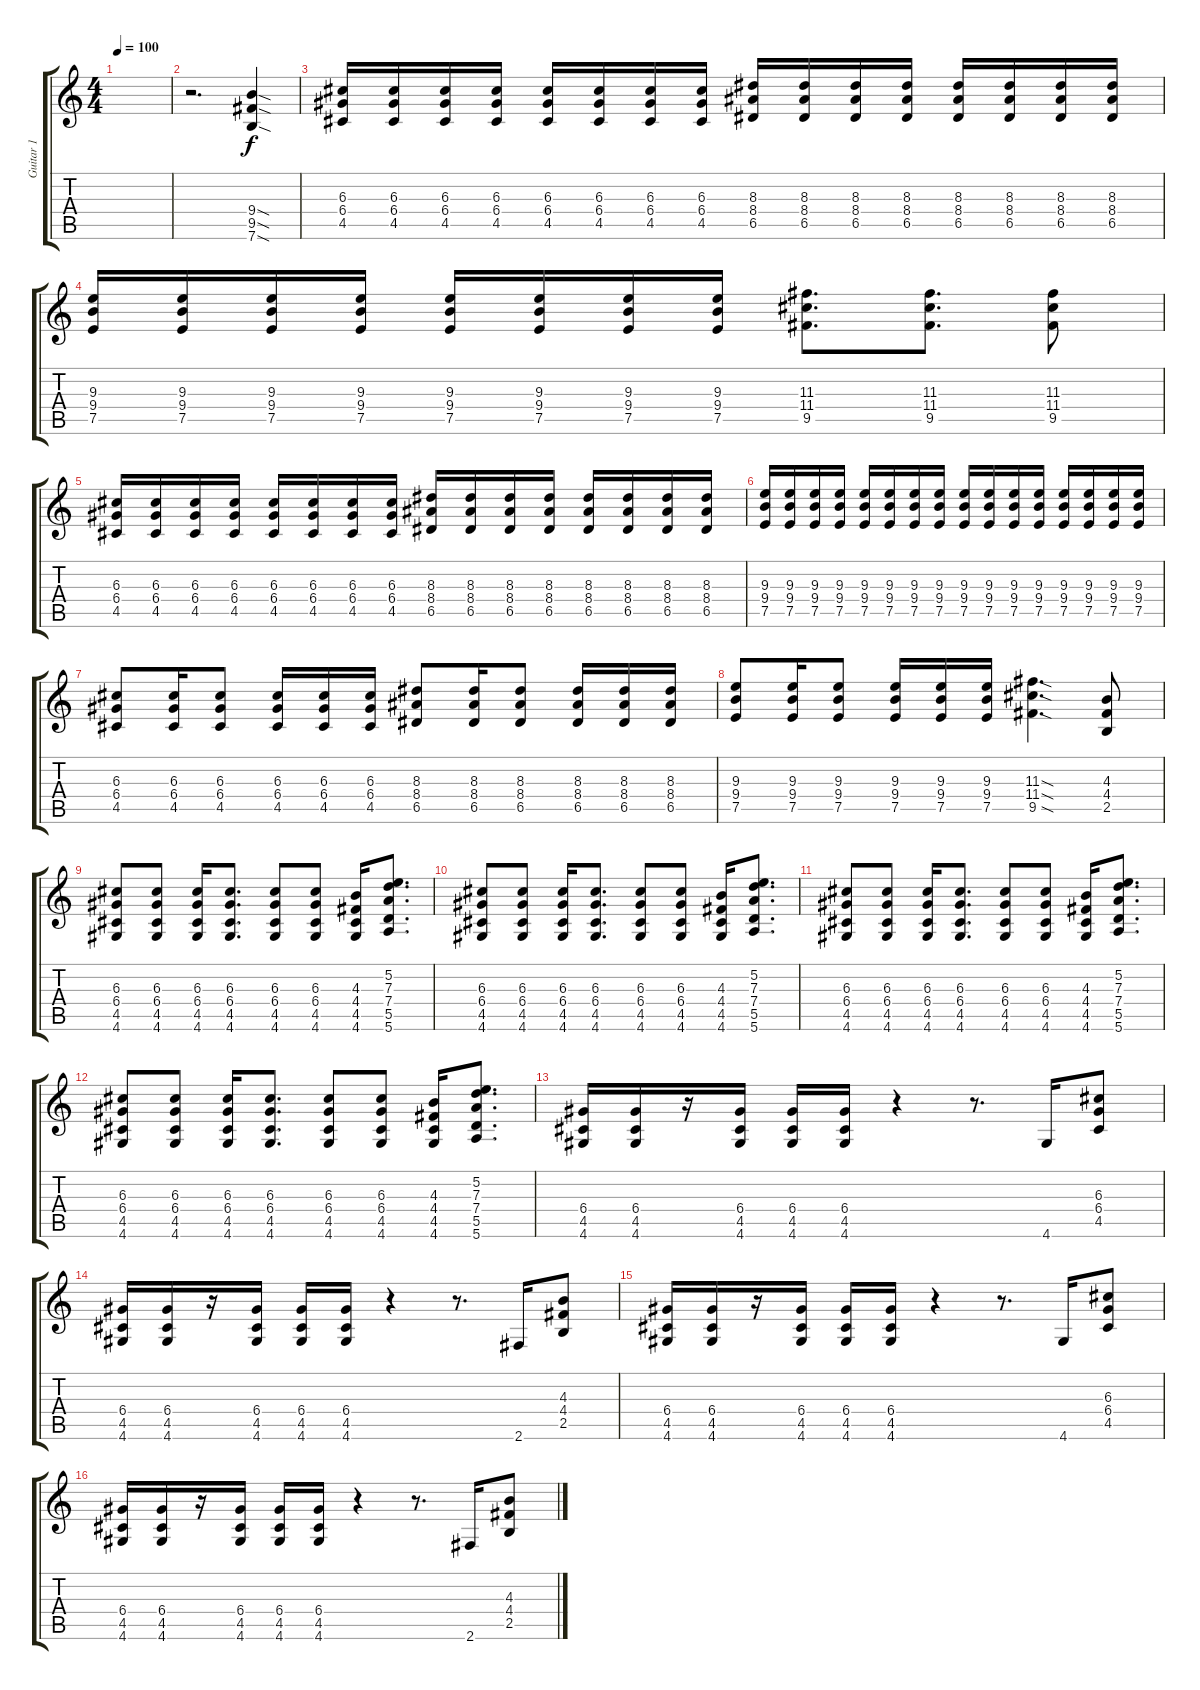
\track ("Guitar 1" "Guitar 1") {instrument overdrivenguitar}
\staff {score tabs}
\tuning (E4 B3 G3 D3 A2 E2) {hide}
\ts (4 4)
\tempo 100
\clef g2
\ks c
|
r.2{d} (9.4{sod} 9.5{sod} 7.6{sod}).4 |
(6.3 6.4 4.5).16 (6.3 6.4 4.5).16 (6.3 6.4 4.5).16 (6.3 6.4 4.5).16 (6.3 6.4 4.5).16 (6.3 6.4 4.5).16 (6.3 6.4 4.5).16 (6.3 6.4 4.5).16 (8.3 8.4 6.5).16 (8.3 8.4 6.5).16 (8.3 8.4 6.5).16 (8.3 8.4 6.5).16 (8.3 8.4 6.5).16 (8.3 8.4 6.5).16 (8.3 8.4 6.5).16 (8.3 8.4 6.5).16 |
(9.3 9.4 7.5).16 (9.3 9.4 7.5).16 (9.3 9.4 7.5).16 (9.3 9.4 7.5).16 (9.3 9.4 7.5).16 (9.3 9.4 7.5).16 (9.3 9.4 7.5).16 (9.3 9.4 7.5).16 (11.3 11.4 9.5).8{d} (11.3 11.4 9.5).8{d} (11.3 11.4 9.5).8 |
(6.3 6.4 4.5).16 (6.3 6.4 4.5).16 (6.3 6.4 4.5).16 (6.3 6.4 4.5).16 (6.3 6.4 4.5).16 (6.3 6.4 4.5).16 (6.3 6.4 4.5).16 (6.3 6.4 4.5).16 (8.3 8.4 6.5).16 (8.3 8.4 6.5).16 (8.3 8.4 6.5).16 (8.3 8.4 6.5).16 (8.3 8.4 6.5).16 (8.3 8.4 6.5).16 (8.3 8.4 6.5).16 (8.3 8.4 6.5).16 |
(9.3 9.4 7.5).16 (9.3 9.4 7.5).16 (9.3 9.4 7.5).16 (9.3 9.4 7.5).16 (9.3 9.4 7.5).16 (9.3 9.4 7.5).16 (9.3 9.4 7.5).16 (9.3 9.4 7.5).16 (9.3 9.4 7.5).16 (9.3 9.4 7.5).16 (9.3 9.4 7.5).16 (9.3 9.4 7.5).16 (9.3 9.4 7.5).16 (9.3 9.4 7.5).16 (9.3 9.4 7.5).16 (9.3 9.4 7.5).16 |
(6.3 6.4 4.5).8 (6.3 6.4 4.5).16 (6.3 6.4 4.5).8 (6.3 6.4 4.5).16 (6.3 6.4 4.5).16 (6.3 6.4 4.5).16 (8.3 8.4 6.5).8 (8.3 8.4 6.5).16 (8.3 8.4 6.5).8 (8.3 8.4 6.5).16 (8.3 8.4 6.5).16 (8.3 8.4 6.5).16 |
(9.3 9.4 7.5).8 (9.3 9.4 7.5).16 (9.3 9.4 7.5).8 (9.3 9.4 7.5).16 (9.3 9.4 7.5).16 (9.3 9.4 7.5).16 (11.3{sod} 11.4{sod} 9.5{sod}).4{d} (4.3 4.4 2.5).8 |
(6.3 6.4 4.5 4.6).8 (6.3 6.4 4.5 4.6).8 (6.3 6.4 4.5 4.6).16 (6.3 6.4 4.5 4.6).8{d} (6.3 6.4 4.5 4.6).8 (6.3 6.4 4.5 4.6).8 (4.3 4.4 4.5 4.6).16 (5.2 7.3 7.4 5.5 5.6).8{d} |
(6.3 6.4 4.5 4.6).8 (6.3 6.4 4.5 4.6).8 (6.3 6.4 4.5 4.6).16 (6.3 6.4 4.5 4.6).8{d} (6.3 6.4 4.5 4.6).8 (6.3 6.4 4.5 4.6).8 (4.3 4.4 4.5 4.6).16 (5.2 7.3 7.4 5.5 5.6).8{d} |
(6.3 6.4 4.5 4.6).8 (6.3 6.4 4.5 4.6).8 (6.3 6.4 4.5 4.6).16 (6.3 6.4 4.5 4.6).8{d} (6.3 6.4 4.5 4.6).8 (6.3 6.4 4.5 4.6).8 (4.3 4.4 4.5 4.6).16 (5.2 7.3 7.4 5.5 5.6).8{d} |
(6.3 6.4 4.5 4.6).8 (6.3 6.4 4.5 4.6).8 (6.3 6.4 4.5 4.6).16 (6.3 6.4 4.5 4.6).8{d} (6.3 6.4 4.5 4.6).8 (6.3 6.4 4.5 4.6).8 (4.3 4.4 4.5 4.6).16 (5.2 7.3 7.4 5.5 5.6).8{d} |
(6.4 4.5 4.6).16 (6.4 4.5 4.6).16 r.16 (6.4 4.5 4.6).16 (6.4 4.5 4.6).16 (6.4 4.5 4.6).16 r.4 r.8{d} 4.6.16 (6.3 6.4 4.5).8 |
(6.4 4.5 4.6).16 (6.4 4.5 4.6).16 r.16 (6.4 4.5 4.6).16 (6.4 4.5 4.6).16 (6.4 4.5 4.6).16 r.4 r.8{d} 2.6.16 (4.3 4.4 2.5).8 |
(6.4 4.5 4.6).16 (6.4 4.5 4.6).16 r.16 (6.4 4.5 4.6).16 (6.4 4.5 4.6).16 (6.4 4.5 4.6).16 r.4 r.8{d} 4.6.16 (6.3 6.4 4.5).8 |
(6.4 4.5 4.6).16 (6.4 4.5 4.6).16 r.16 (6.4 4.5 4.6).16 (6.4 4.5 4.6).16 (6.4 4.5 4.6).16 r.4 r.8{d} 2.6.16 (4.3 4.4 2.5).8
